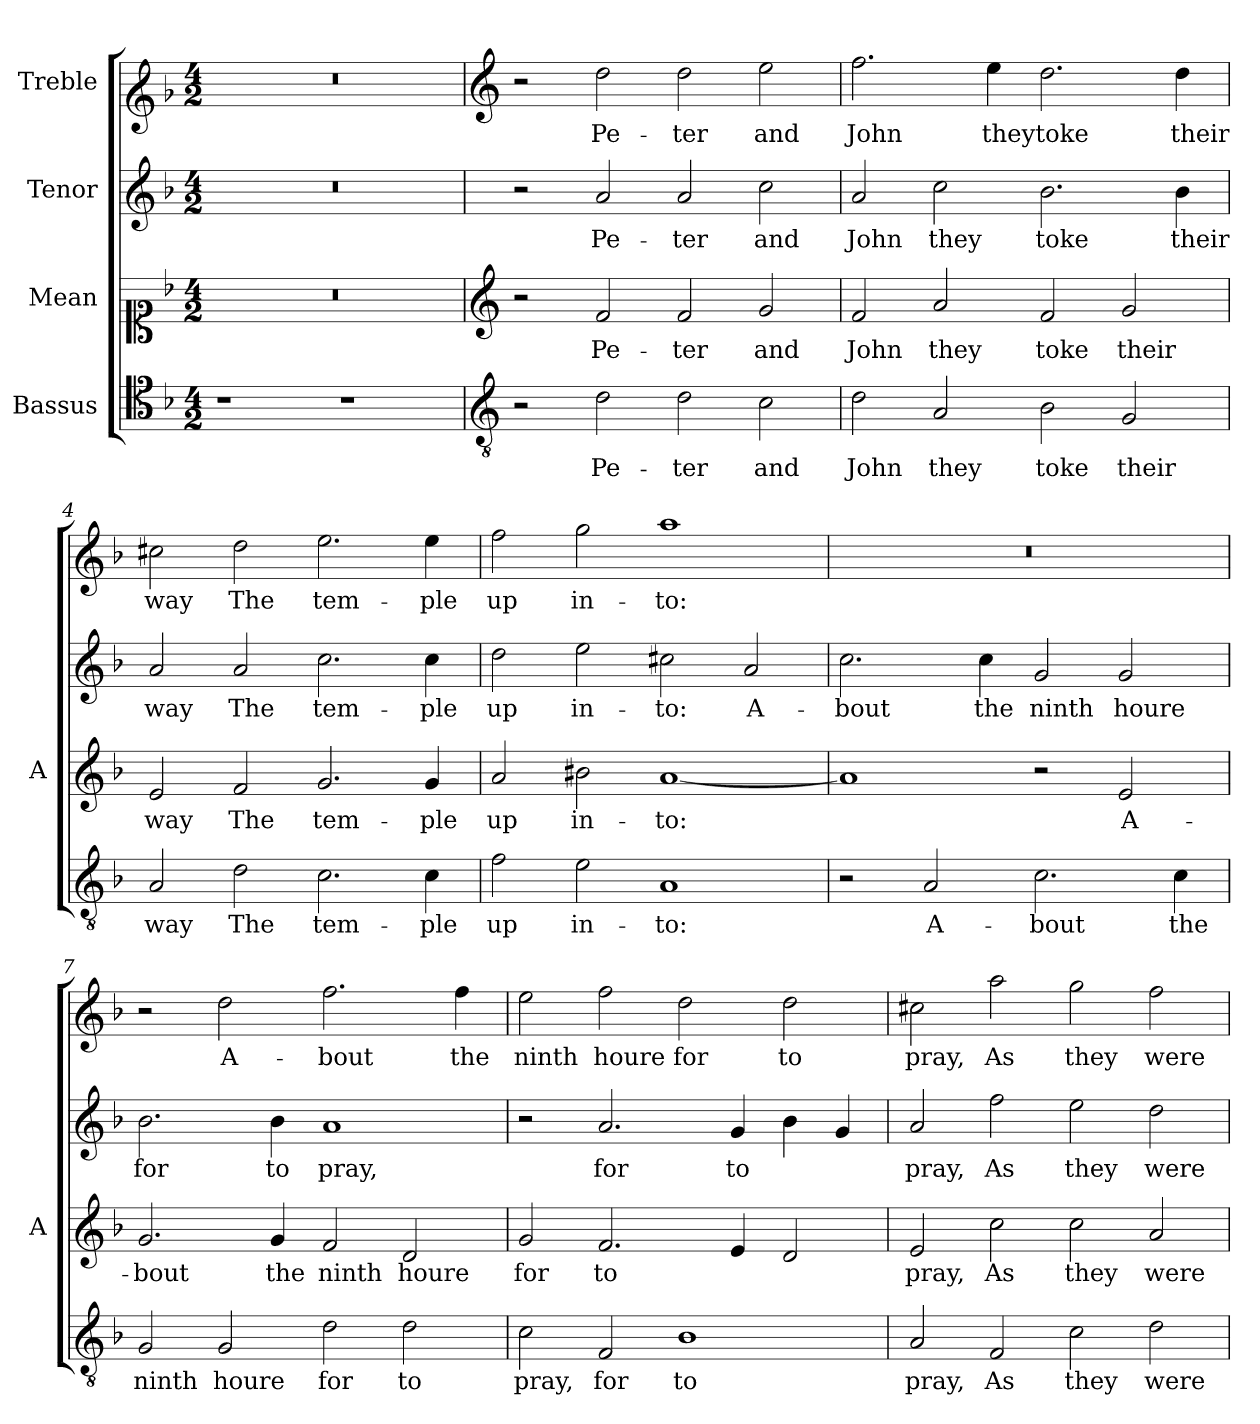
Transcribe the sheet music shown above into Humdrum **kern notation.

**kern	**text	**kern	**text	**kern	**text	**kern	**text
*part4	*part4	*part3	*part3	*part2	*part2	*part1	*part1
*staff4	*staff4	*staff3	*staff3	*staff2	*staff2	*staff1	*staff1
*I"Bassus	*	*I"Mean	*	*I"Tenor	*	*I"Treble	*
*	*	*I'A	*	*	*	*	*
*clefC4	*	*clefC1	*	*clefG2	*	*clefG1	*
*k[b-]	*	*k[b-]	*	*k[b-]	*	*k[b-]	*
*F:	*	*F:	*	*F:	*	*F:	*
*M4/2	*	*M4/2	*	*M4/2	*	*M4/2	*
=1	=1	=1	=1	=1	=1	=1	=1
1r	.	0r	.	0r	.	0r	.
1r	.	.	.	.	.	.	.
=2	=2	=2	=2	=2	=2	=2	=2
*clefGv2	*	*clefG2	*	*	*	*clefG2	*
2r	.	2r	.	2r	.	2r	.
!	!LO:LY:b	!	!LO:LY:b	!	!LO:LY:b	!	!LO:LY:b
2d\	Pe-	2f/	Pe-	2a/	Pe-	2dd\	Pe-
!	!LO:LY:b	!	!LO:LY:b	!	!LO:LY:b	!	!LO:LY:b
2d\	-ter	2f/	-ter	2a/	-ter	2dd\	-ter
!	!LO:LY:b	!	!LO:LY:b	!	!LO:LY:b	!	!LO:LY:b
2c\	and	2g/	and	2cc\	and	2ee\	and
=3	=3	=3	=3	=3	=3	=3	=3
!	!LO:LY:b	!	!LO:LY:b	!	!LO:LY:b	!	!LO:LY:b
2d\	John	2f/	John	2a/	John	2.ff\	John
!	!LO:LY:b	!	!LO:LY:b	!	!LO:LY:b	!	!
2A/	they	2a/	they	2cc\	they	.	.
!	!	!	!	!	!	!	!LO:LY:b
.	.	.	.	.	.	4ee\	they
!	!LO:LY:b	!	!LO:LY:b	!	!LO:LY:b	!	!LO:LY:b
2B-\	toke	2f/	toke	2.b-\	toke	2.dd\	toke
!	!LO:LY:b	!	!LO:LY:b	!	!	!	!
2G/	their	2g/	their	.	.	.	.
!	!	!	!	!	!LO:LY:b	!	!LO:LY:b
.	.	.	.	4b-\	their	4dd\	their
!!LO:LB:g=z
=4	=4	=4	=4	=4	=4	=4	=4
!	!LO:LY:b	!	!LO:LY:b	!	!LO:LY:b	!	!LO:LY:b
2A/	way	2e/	way	2a/	way	2cc#X\	way
!	!LO:LY:b	!	!LO:LY:b	!	!LO:LY:b	!	!LO:LY:b
2d\	The	2f/	The	2a/	The	2dd\	The
!	!LO:LY:b	!	!LO:LY:b	!	!LO:LY:b	!	!LO:LY:b
2.c\	tem-	2.g/	tem-	2.cc\	tem-	2.ee\	tem-
!	!LO:LY:b	!	!LO:LY:b	!	!LO:LY:b	!	!LO:LY:b
4c\	-ple	4g/	-ple	4cc\	-ple	4ee\	-ple
=5	=5	=5	=5	=5	=5	=5	=5
!	!LO:LY:b	!	!LO:LY:b	!	!LO:LY:b	!	!LO:LY:b
2f\	up	2a/	up	2dd\	up	2ff\	up
!	!LO:LY:b	!	!LO:LY:b	!	!LO:LY:b	!	!LO:LY:b
2e\	in-	2b#X\	in-	2ee\	in-	2gg\	in-
!	!LO:LY:b	!	!LO:LY:b	!	!LO:LY:b	!	!LO:LY:b
1A	-to:	[1a	-to:	2cc#X\	-to:	1aa	-to:
!	!	!	!	!	!LO:LY:b	!	!
.	.	.	.	2a/	A-	.	.
=6	=6	=6	=6	=6	=6	=6	=6
!	!	!	!	!	!LO:LY:b	!	!
2r	.	1a]	.	2.cc\	-bout	0r	.
!	!LO:LY:b	!	!	!	!	!	!
2A/	A-	.	.	.	.	.	.
!	!	!	!	!	!LO:LY:b	!	!
.	.	.	.	4cc\	the	.	.
!	!LO:LY:b	!	!	!	!LO:LY:b	!	!
2.c\	-bout	2r	.	2g/	ninth	.	.
!	!	!	!LO:LY:b	!	!LO:LY:b	!	!
.	.	2e/	A-	2g/	houre	.	.
!	!LO:LY:b	!	!	!	!	!	!
4c\	the	.	.	.	.	.	.
!!LO:LB:g=z
=7	=7	=7	=7	=7	=7	=7	=7
!	!LO:LY:b	!	!LO:LY:b	!	!LO:LY:b	!	!
2G/	ninth	2.g/	-bout	2.b-\	for	2r	.
!	!LO:LY:b	!	!	!	!	!	!LO:LY:b
2G/	houre	.	.	.	.	2dd\	A-
!	!	!	!LO:LY:b	!	!LO:LY:b	!	!
.	.	4g/	the	4b-\	to	.	.
!	!LO:LY:b	!	!LO:LY:b	!	!LO:LY:b	!	!LO:LY:b
2d\	for	2f/	ninth	1a	pray,	2.ff\	-bout
!	!LO:LY:b	!	!LO:LY:b	!	!	!	!
2d\	to	2d/	houre	.	.	.	.
!	!	!	!	!	!	!	!LO:LY:b
.	.	.	.	.	.	4ff\	the
=8	=8	=8	=8	=8	=8	=8	=8
!	!LO:LY:b	!	!LO:LY:b	!	!	!	!LO:LY:b
2c\	pray,	2g/	for	2r	.	2ee\	ninth
!	!LO:LY:b	!	!LO:LY:b	!	!LO:LY:b	!	!LO:LY:b
2F/	for	2.f/	to	2.a/	for	2ff\	houre
!	!LO:LY:b	!	!	!	!	!	!LO:LY:b
1B-	to	.	.	.	.	2dd\	for
!	!	!	!	!	!LO:LY:b	!	!
.	.	4e/	.	4g/	to	.	.
!	!	!	!	!	!	!	!LO:LY:b
.	.	2d/	.	4b-\	.	2dd\	to
.	.	.	.	4g/	.	.	.
=9	=9	=9	=9	=9	=9	=9	=9
!	!LO:LY:b	!	!LO:LY:b	!	!LO:LY:b	!	!LO:LY:b
2A/	pray,	2e/	pray,	2a/	pray,	2cc#X\	pray,
!	!LO:LY:b	!	!LO:LY:b	!	!LO:LY:b	!	!LO:LY:b
2F/	As	2cc\	As	2ff\	As	2aa\	As
!	!LO:LY:b	!	!LO:LY:b	!	!LO:LY:b	!	!LO:LY:b
2c\	they	2cc\	they	2ee\	they	2gg\	they
!	!LO:LY:b	!	!LO:LY:b	!	!LO:LY:b	!	!LO:LY:b
2d\	were	2a/	were	2dd\	were	2ff\	were
=	=	=	=	=	=	=	=
*-	*-	*-	*-	*-	*-	*-	*-
